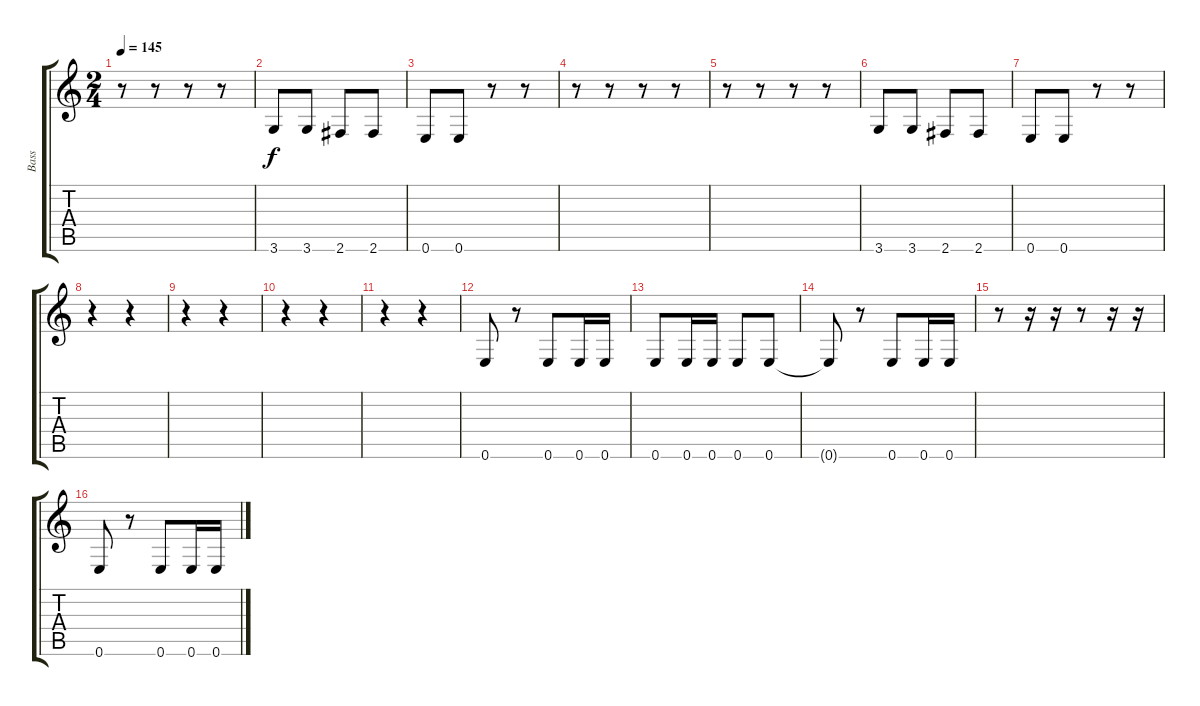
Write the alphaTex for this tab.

\track ("Bass" "Bass") {instrument fretlessbass}
\staff {score tabs}
\tuning (E4 B3 G3 D3 A2 E2) {hide}
\ts (2 4)
\tempo 145
\clef g2
\ks c
r.8{dy f} r.8 r.8 r.8 |
3.6.8 3.6.8 2.6.8 2.6.8 |
0.6.8 0.6.8 r.8 r.8 |
r.8 r.8 r.8 r.8 |
r.8 r.8 r.8 r.8 |
3.6.8 3.6.8 2.6.8 2.6.8 |
0.6.8 0.6.8 r.8 r.8 |
r.4 r.4 |
r.4 r.4 |
r.4 r.4 |
r.4 r.4 |
0.6.8 r.8 0.6.8 0.6.16 0.6.16 |
0.6.8 0.6.16 0.6.16 0.6.8 0.6.8 |
0.6{t}.8 r.8 0.6.8 0.6.16 0.6.16 |
r.8 r.16 r.16 r.8 r.16 r.16 |
0.6.8 r.8 0.6.8 0.6.16 0.6.16
